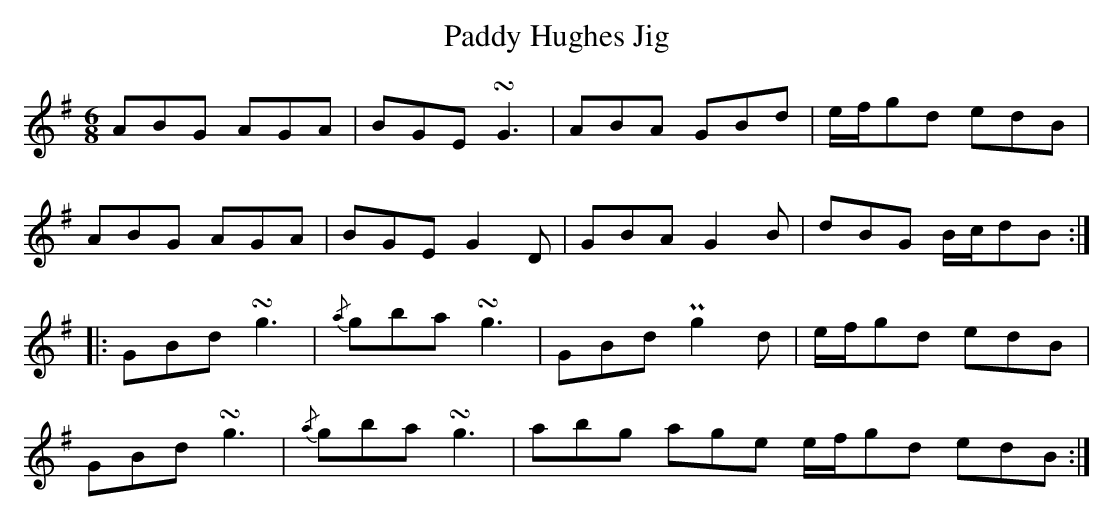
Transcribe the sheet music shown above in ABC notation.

X:1
U: ~ = !turn!
T:Paddy Hughes Jig
L:1/8
M:6/8
K:G
ABG AGA | BGE ~G3 | ABA GBd | e/2f/2gd edB |
ABG AGA | BGE G2 D | GBA G2 B | dBG B/2c/2dB ::
GBd ~g3 | {/a}gba ~g3 | GBd Pg2 d | e/2f/2gd edB|
GBd ~g3 | {/a}gba ~g3 | abg age e/2f/2gd edB :|]
